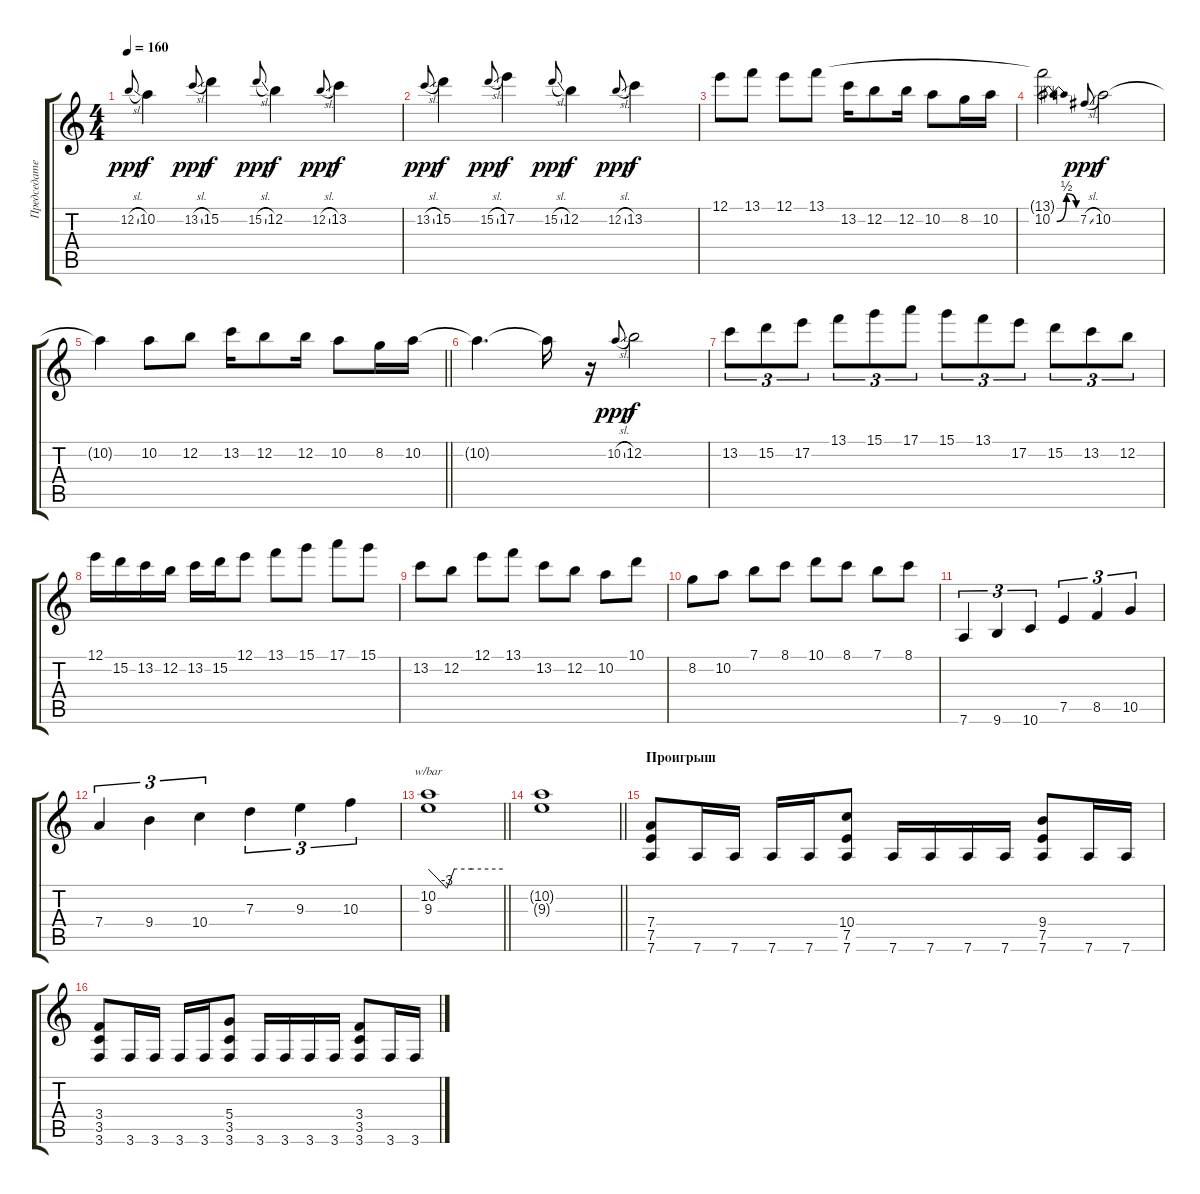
\track ("Председатель" "Председате") {instrument acousticguitarsteel}
\staff {score tabs}
\tuning (E4 B3 G3 D3 A2 D2) {hide}
\ts (4 4)
\tempo 160
\clef g2
\ks c
12.2{sl}.8{gr onbeat dy ppp} 10.2.4{dy f} 13.2{sl}.8{gr onbeat dy ppp} 15.2.4{dy f} 15.2{sl}.8{gr onbeat dy ppp} 12.2.4{dy f} 12.2{sl}.8{gr onbeat dy ppp} 13.2.4{dy f} |
13.2{sl}.8{gr onbeat dy ppp} 15.2.4{dy f} 15.2{sl}.8{gr onbeat dy ppp} 17.2.4{dy f} 15.2{sl}.8{gr onbeat dy ppp} 12.2.4{dy f} 12.2{sl}.8{gr onbeat dy ppp} 13.2.4{dy f} |
12.1.8 13.1.8 12.1.8 13.1.8 13.2.16 12.2.8 12.2.16 10.2.8 8.2.16 10.2.16 |
(13.1{t} 10.2{be (bendrelease 0 0 15 2 15 2 60 0)}).2 7.2{sl}.8{gr onbeat dy ppp} 10.2.2{dy f volume 16} |
\barLineRight lightlight
10.2{t}.4 10.2.8 12.2.8 13.2.16 12.2.8 12.2.16 10.2.8 8.2.16 10.2.16 |
10.2{t}.4{d} 10.2{t}.16 r.16 10.2{sl}.8{gr onbeat dy ppp} 12.2.2{dy f} |
13.2.8{tu (3 2)} 15.2.8{tu (3 2)} 17.2.8{tu (3 2)} 13.1.8{tu (3 2)} 15.1.8{tu (3 2)} 17.1.8{tu (3 2)} 15.1.8{tu (3 2)} 13.1.8{tu (3 2)} 17.2.8{tu (3 2)} 15.2.8{tu (3 2)} 13.2.8{tu (3 2)} 12.2.8{tu (3 2)} |
12.1.16 15.2.16 13.2.16 12.2.16 13.2.16 15.2.16 12.1.8 13.1.8 15.1.8 17.1.8 15.1.8 |
13.2.8 12.2.8 12.1.8 13.1.8 13.2.8 12.2.8 10.2.8 10.1.8 |
8.2.8 10.2.8 7.1.8 8.1.8 10.1.8 8.1.8 7.1.8 8.1.8 |
7.6.4{tu (3 2)} 9.6.4{tu (3 2)} 10.6.4{tu (3 2)} 7.5.4{tu (3 2)} 8.5.4{tu (3 2)} 10.5.4{tu (3 2)} |
7.4.4{tu (3 2)} 9.4.4{tu (3 2)} 10.4.4{tu (3 2)} 7.3.4{tu (3 2)} 9.3.4{tu (3 2)} 10.3.4{tu (3 2)} |
\barLineRight lightlight
(10.2 9.3).1{tbe (custom default 0 0 15 -12 21 0 35 0 60 0)} |
\barLineRight lightlight
(10.2{t} 9.3{t}).1 |
\section ("" "Проигрыш")
(7.4 7.5 7.6).8 7.6.16 7.6.16 7.6.16 7.6.16 (10.4 7.5 7.6).8 7.6.16 7.6.16 7.6.16 7.6.16 (9.4 7.5 7.6).8 7.6.16 7.6.16 |
(3.4 3.5 3.6).8 3.6.16 3.6.16 3.6.16 3.6.16 (5.4 3.5 3.6).8 3.6.16 3.6.16 3.6.16 3.6.16 (3.4 3.5 3.6).8 3.6.16 3.6.16
